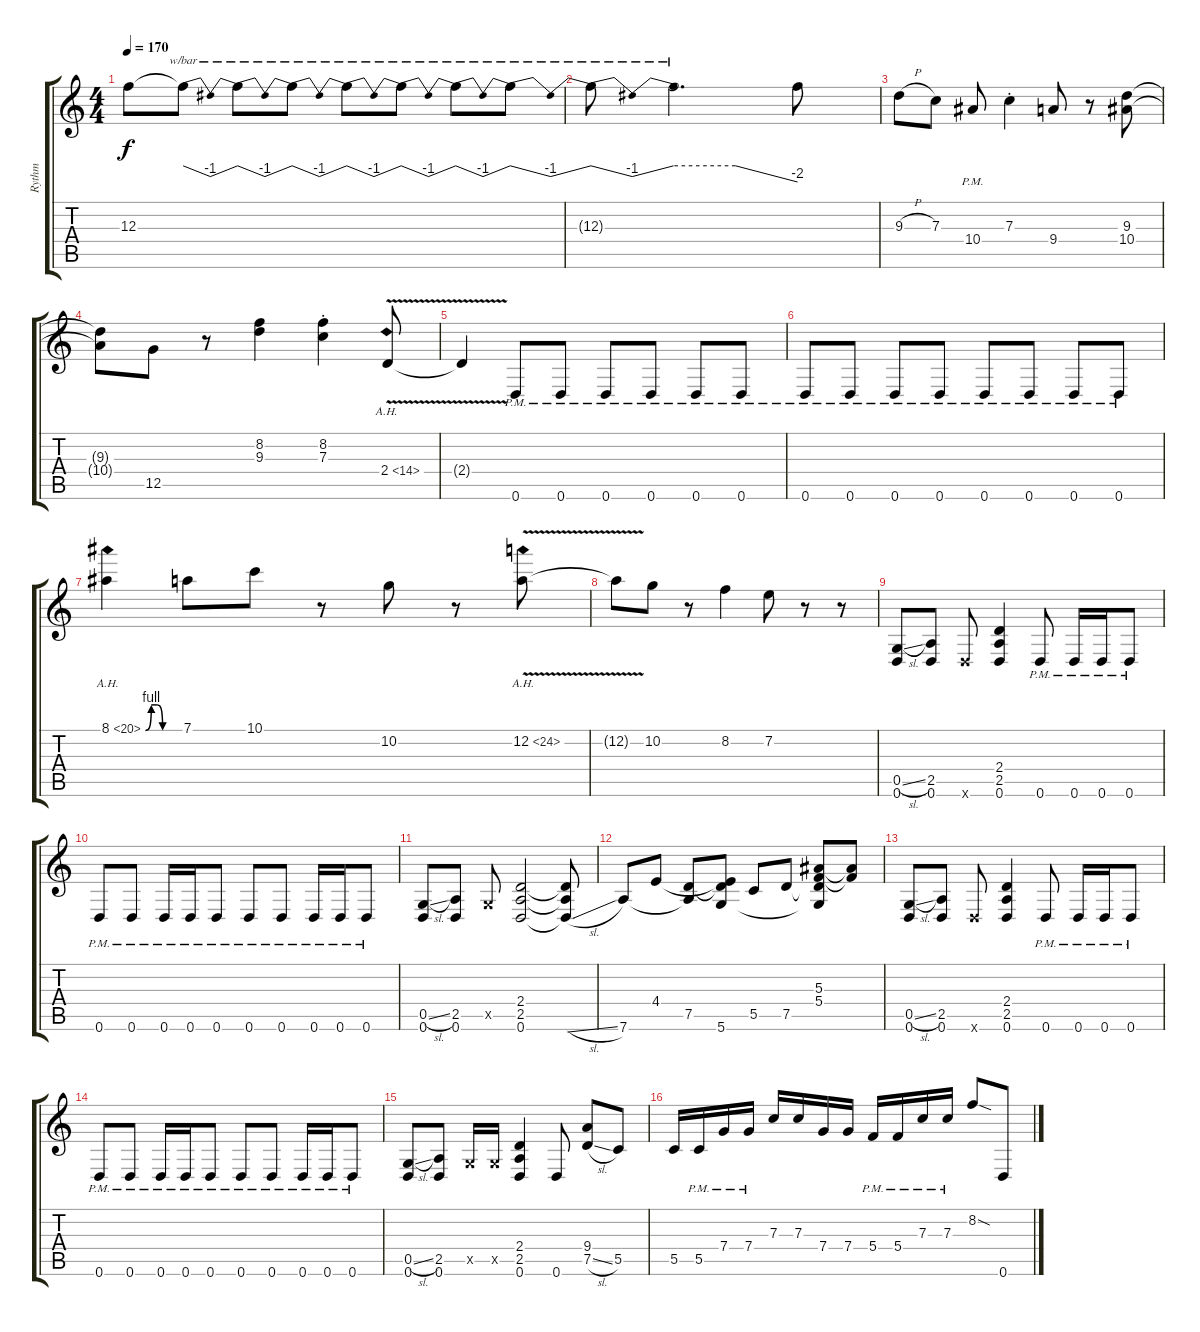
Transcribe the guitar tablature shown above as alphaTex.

\track ("Rythm" "Rythm") {instrument distortionguitar}
\staff {score tabs}
\tuning (D4 A3 F3 C3 G2 D2) {hide}
\ts (4 4)
\tempo 170
\clef g2
\ks c
12.3{t}.8{dy f} 12.3{t}.8{tbe (dip default 0 0 30 -4 60 0)} 12.3{t}.8{tbe (dip default 0 0 30 -4 60 0)} 12.3{t}.8{tbe (dip default 0 0 30 -4 60 0)} 12.3{t}.8{tbe (dip default 0 0 30 -4 60 0)} 12.3{t}.8{tbe (dip default 0 0 30 -4 60 0)} 12.3{t}.8{tbe (dip default 0 0 30 -4 60 0)} 12.3{t}.8{tbe (dip default 0 0 30 -4 60 0)} |
12.3{t}.8{tbe (dip default 0 0 30 -4 60 0)} 12.3{t}.2{d tbe (custom default 0 0 30 0 60 -8)} 12.3{t}.8 |
9.3{h}.8 7.3.8 10.4{pm}.8 7.3{st}.4 9.4.8 r.8 (9.3 10.4).8 |
(9.3{t} 10.4{t}).8 12.5.8 r.8 (8.2 9.3).4 (8.2{st} 7.3{st}).4 2.4{ah 12 v}.8 |
2.4{t}.4 0.6{pm}.8 0.6{pm}.8 0.6{pm}.8 0.6{pm}.8 0.6{pm}.8 0.6{pm}.8 |
0.6{pm}.8 0.6{pm}.8 0.6{pm}.8 0.6{pm}.8 0.6{pm}.8 0.6{pm}.8 0.6{pm}.8 0.6{pm}.8 |
8.1{be (custom 0 0 10 4 20 4 30 0 60 0) ah 12}.4 7.1.8 10.1.8 r.8 10.2.8 r.8 12.2{ah 12 v}.8 |
12.2{t}.8 10.2.8 r.8 8.2.4 7.2.8 r.8 r.8 |
(0.5{sl} 0.6).8 (2.5 0.6).8 0.6{x}.8 (2.4 2.5 0.6).4 0.6{pm}.8 0.6{pm}.16 0.6{pm}.16 0.6{pm}.8 |
0.6{pm}.8 0.6{pm}.8 0.6{pm}.16 0.6{pm}.16 0.6{pm}.8 0.6{pm}.8 0.6{pm}.8 0.6{pm}.16 0.6{pm}.16 0.6{pm}.8 |
(0.5{sl} 0.6).8 (2.5 0.6).8 0.5{x}.8 (2.4 2.5 0.6).2 (2.4{t} 2.5{t} 0.6{sl t}).8 |
7.6.8 4.4.8 (7.5 7.6{t}).8 (4.4{t} 7.5{t} 5.6).8 5.5.8 7.5.8 (5.3 5.4 7.5{t} 5.6{t}).8 (5.3{t} 5.4{t}).8 |
(0.5{sl} 0.6).8 (2.5 0.6).8 0.6{x}.8 (2.4 2.5 0.6).4 0.6{pm}.8 0.6{pm}.16 0.6{pm}.16 0.6{pm}.8 |
0.6{pm}.8 0.6{pm}.8 0.6{pm}.16 0.6{pm}.16 0.6{pm}.8 0.6{pm}.8 0.6{pm}.8 0.6{pm}.16 0.6{pm}.16 0.6{pm}.8 |
(0.5{sl} 0.6).8 (2.5 0.6).8 0.5{x}.16 0.5{x}.16 (2.4 2.5 0.6).4 0.6.8 (9.4 7.5{sl}).8 5.5.8 |
5.5.16 5.5{pm}.16 7.4{pm}.16 7.4{pm}.16 7.3.16 7.3.16 7.4.16 7.4.16 5.4{pm}.16 5.4{pm}.16 7.3{pm}.16 7.3{pm}.16 8.2{sod}.8 0.6.8
